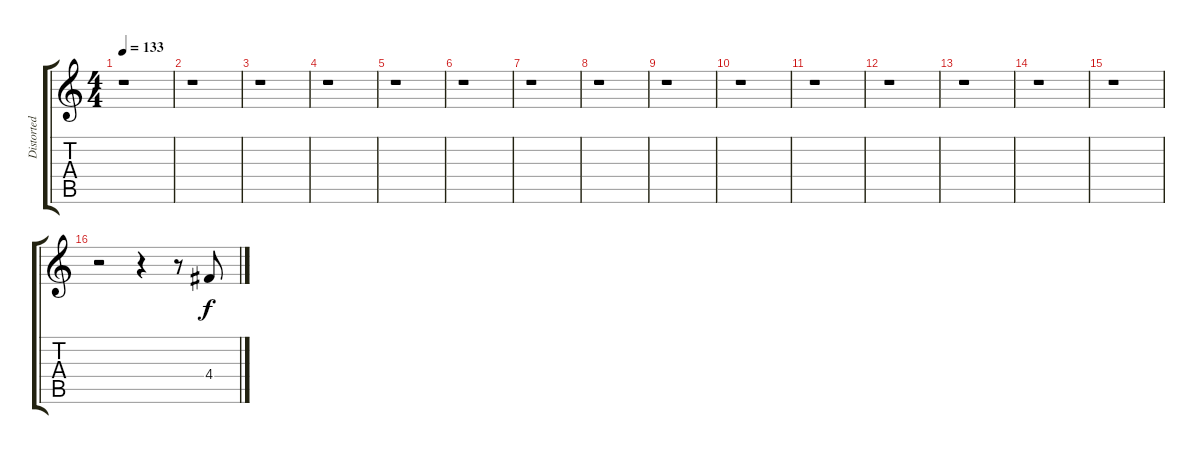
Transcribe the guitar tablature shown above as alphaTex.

\track ("Distorted guitar" "Distorted ") {instrument distortionguitar}
\staff {score tabs}
\tuning (E4 B3 G3 D3 A2 E2) {hide}
\ts (4 4)
\tempo 133
\clef g2
\ks c
r.1{dy f} |
r.1 |
r.1 |
r.1 |
r.1 |
r.1 |
r.1 |
r.1 |
r.1 |
r.1 |
r.1 |
r.1 |
r.1 |
r.1 |
r.1 |
r.2 r.4 r.8 4.4.8
